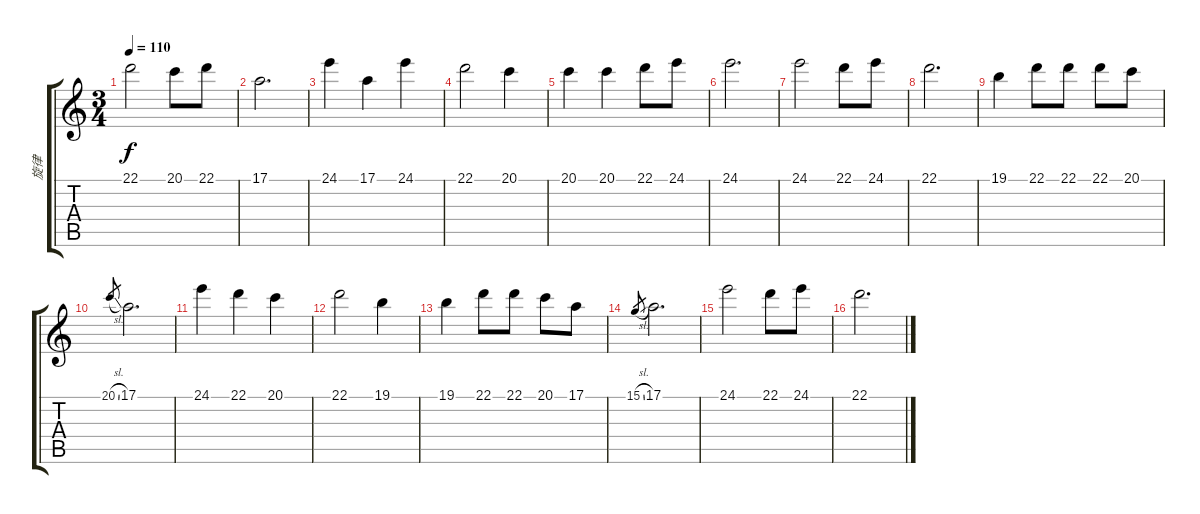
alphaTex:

\track ("旋律" "旋律") {instrument electricgrandpiano}
\staff {score tabs}
\tuning (E4 B3 G3 D3 A2 E2) {hide}
\ts (3 4)
\tempo 110
\clef g2
\ks c
22.1.2{dy f} 20.1.8 22.1.8 |
17.1.2{d} |
24.1.4 17.1.4 24.1.4 |
22.1.2 20.1.4 |
20.1.4 20.1.4 22.1.8 24.1.8 |
24.1.2{d} |
24.1.2 22.1.8 24.1.8 |
22.1.2{d} |
19.1.4 22.1.8 22.1.8 22.1.8 20.1.8 |
20.1{sl}.8{gr} 17.1.2{d} |
24.1.4 22.1.4 20.1.4 |
22.1.2 19.1.4 |
19.1.4 22.1.8 22.1.8 20.1.8 17.1.8 |
15.1{sl}.8{gr} 17.1.2{d} |
24.1.2 22.1.8 24.1.8 |
22.1.2{d}
